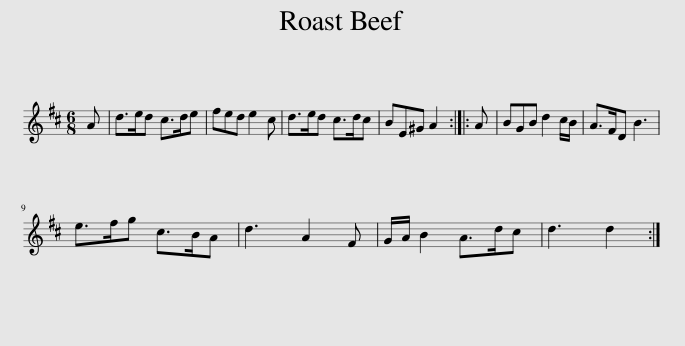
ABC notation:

X:1
L:1/8
M:6/8
I:linebreak $
K:D
V:1 treble
V:1
 A | d>ed c>de | fed e2 c | d>ed c>dc | BE^G A2 :: %5
 A | BGB d2 c/B/ | A>FD B3 |$ e>fg c>BA | d3 A2 F | %10
 G/A/ B2 A>dc | d3 d2 :| %12
